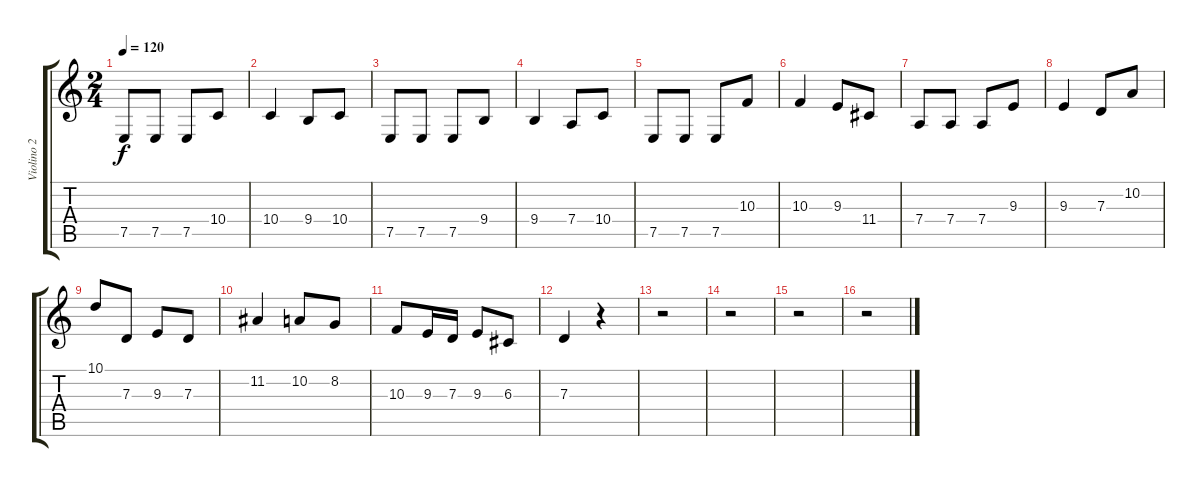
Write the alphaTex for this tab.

\track ("Violino 2" "Violino 2") {instrument violin}
\staff {score tabs}
\tuning (E4 B3 G3 D3 A2 E2) {hide}
\ts (2 4)
\tempo 120
\clef g2
\ks c
7.5.8{dy f} 7.5.8 7.5.8 10.4.8 |
10.4.4 9.4.8 10.4.8 |
7.5.8 7.5.8 7.5.8 9.4.8 |
9.4.4 7.4.8 10.4.8 |
7.5.8 7.5.8 7.5.8 10.3.8 |
10.3.4 9.3.8 11.4.8 |
7.4.8 7.4.8 7.4.8 9.3.8 |
9.3.4 7.3.8 10.2.8 |
10.1.8 7.3.8 9.3.8 7.3.8 |
11.2.4 10.2.8 8.2.8 |
10.3.8 9.3.16 7.3.16 9.3.8 6.3.8 |
7.3.4 r.4 |
r.2 |
r.2 |
r.2 |
r.2
